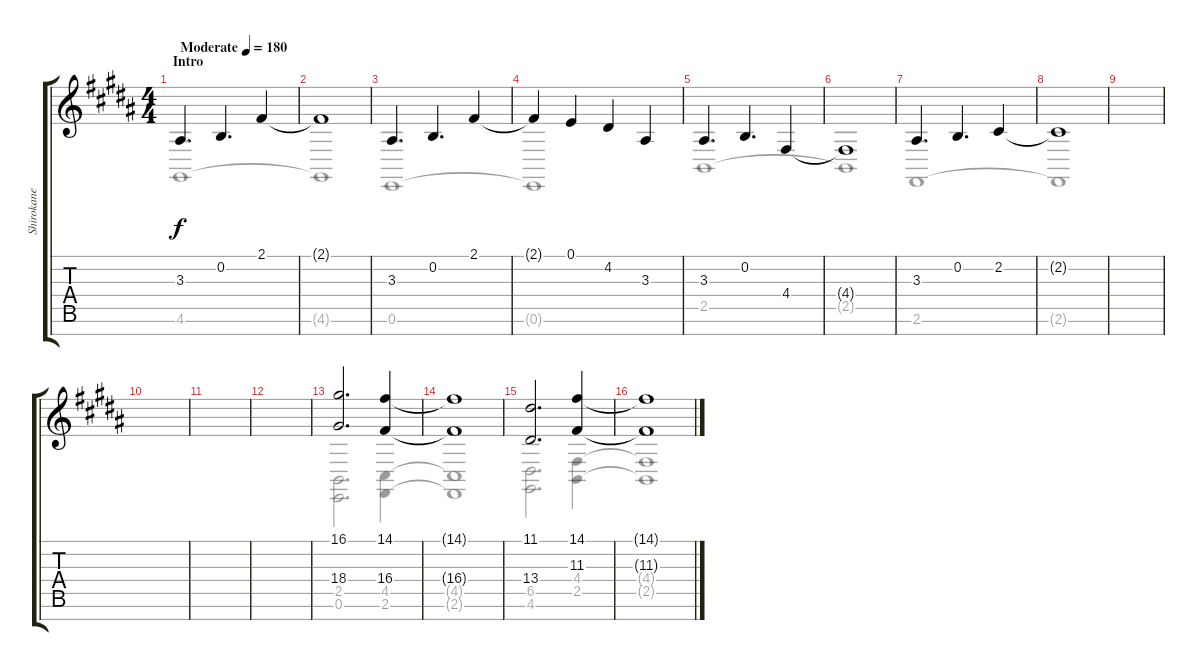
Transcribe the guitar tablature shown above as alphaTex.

\track ("Shirokane Rinko" "Shirokane ") {instrument acousticgrandpiano}
\staff {score tabs}
\tuning (E4 B3 G3 D3 A2 E2 B1) {hide}
\voice
\ts (4 4)
\section ("" "Intro")
\tempo (180 "Moderate")
\clef g2
\ks b
3.3.4{d dy f instrument acousticgrandpiano} 0.2.4{d} 2.1.4 |
2.1{t}.1 |
3.3.4{d} 0.2.4{d} 2.1.4 |
2.1{t}.4 0.1.4 4.2.4 3.3.4 |
3.3.4{d} 0.2.4{d} 4.4.4 |
4.4{t}.1 |
3.3.4{d} 0.2.4{d} 2.2.4 |
2.2{t}.1 |
|
|
|
|
(16.1 18.4).2{d} (14.1 16.4).4 |
(14.1{t} 16.4{t}).1 |
(11.1 13.4).2{d} (14.1 11.3).4 |
(14.1{t} 11.3{t}).1
\voice
\clef g2
\ottava regular
\simile none
\ks b
4.6.1{dy f} |
4.6{t}.1 |
0.6.1 |
0.6{t}.1 |
2.5.1 |
2.5{t}.1 |
2.6.1 |
2.6{t}.1 |
|
|
|
|
(2.5 0.6).2{d} (4.5 2.6).4 |
(4.5{t} 2.6{t}).1 |
(6.5 4.6).2{d} (4.4 2.5).4 |
(4.4{t} 2.5{t}).1
